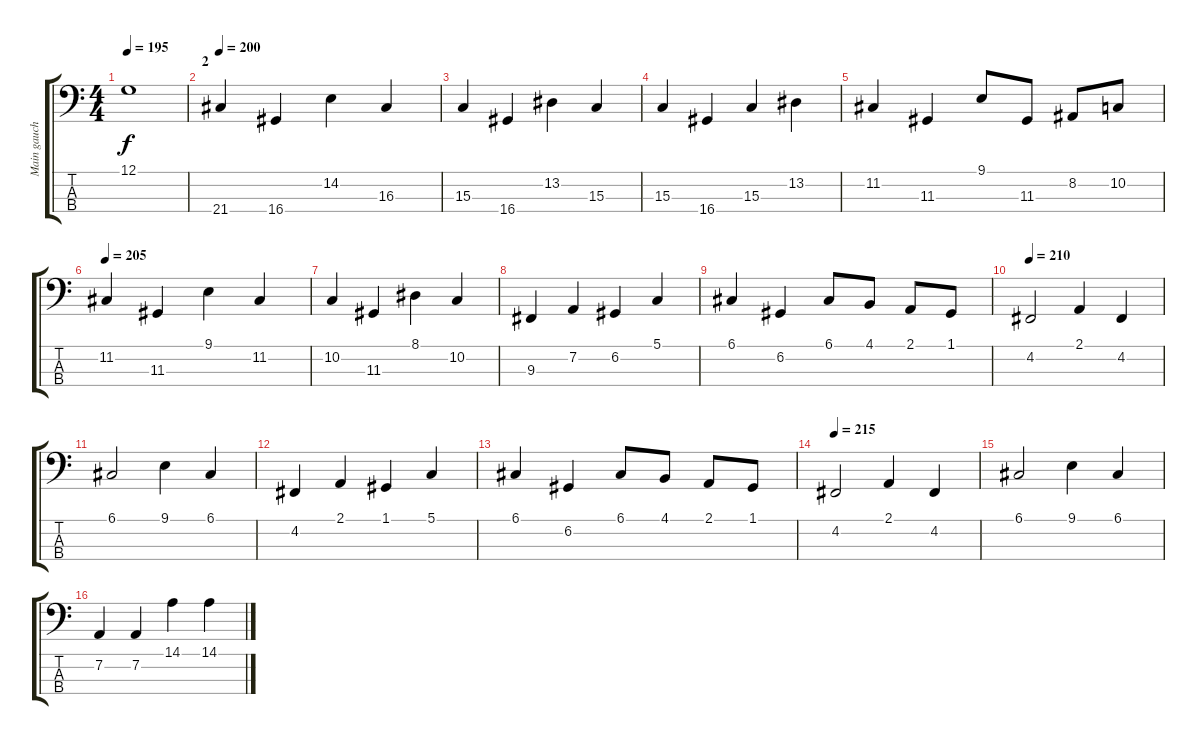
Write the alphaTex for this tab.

\track ("Main gauche" "Main gauch") {instrument acousticgrandpiano}
\staff {score tabs}
\tuning (G2 D2 A1 E1) {hide}
\ts (4 4)
\tempo 195
\clef f4
\ks c
12.1.1{dy f} |
\section ("" "2")
\tempo 200
21.4.4 16.4.4 14.2.4 16.3.4 |
15.3.4 16.4.4 13.2.4 15.3.4 |
15.3.4 16.4.4 15.3.4 13.2.4 |
11.2.4 11.3.4 9.1.8 11.3.8 8.2.8 10.2.8 |
\tempo 205
11.2.4 11.3.4 9.1.4 11.2.4 |
10.2.4 11.3.4 8.1.4 10.2.4 |
9.3.4 7.2.4 6.2.4 5.1.4 |
6.1.4 6.2.4 6.1.8 4.1.8 2.1.8 1.1.8 |
\tempo 210
4.2.2 2.1.4 4.2.4 |
6.1.2 9.1.4 6.1.4 |
4.2.4 2.1.4 1.1.4 5.1.4 |
6.1.4 6.2.4 6.1.8 4.1.8 2.1.8 1.1.8 |
\tempo 215
4.2.2 2.1.4 4.2.4 |
6.1.2 9.1.4 6.1.4 |
7.2.4 7.2.4 14.1.4 14.1.4
